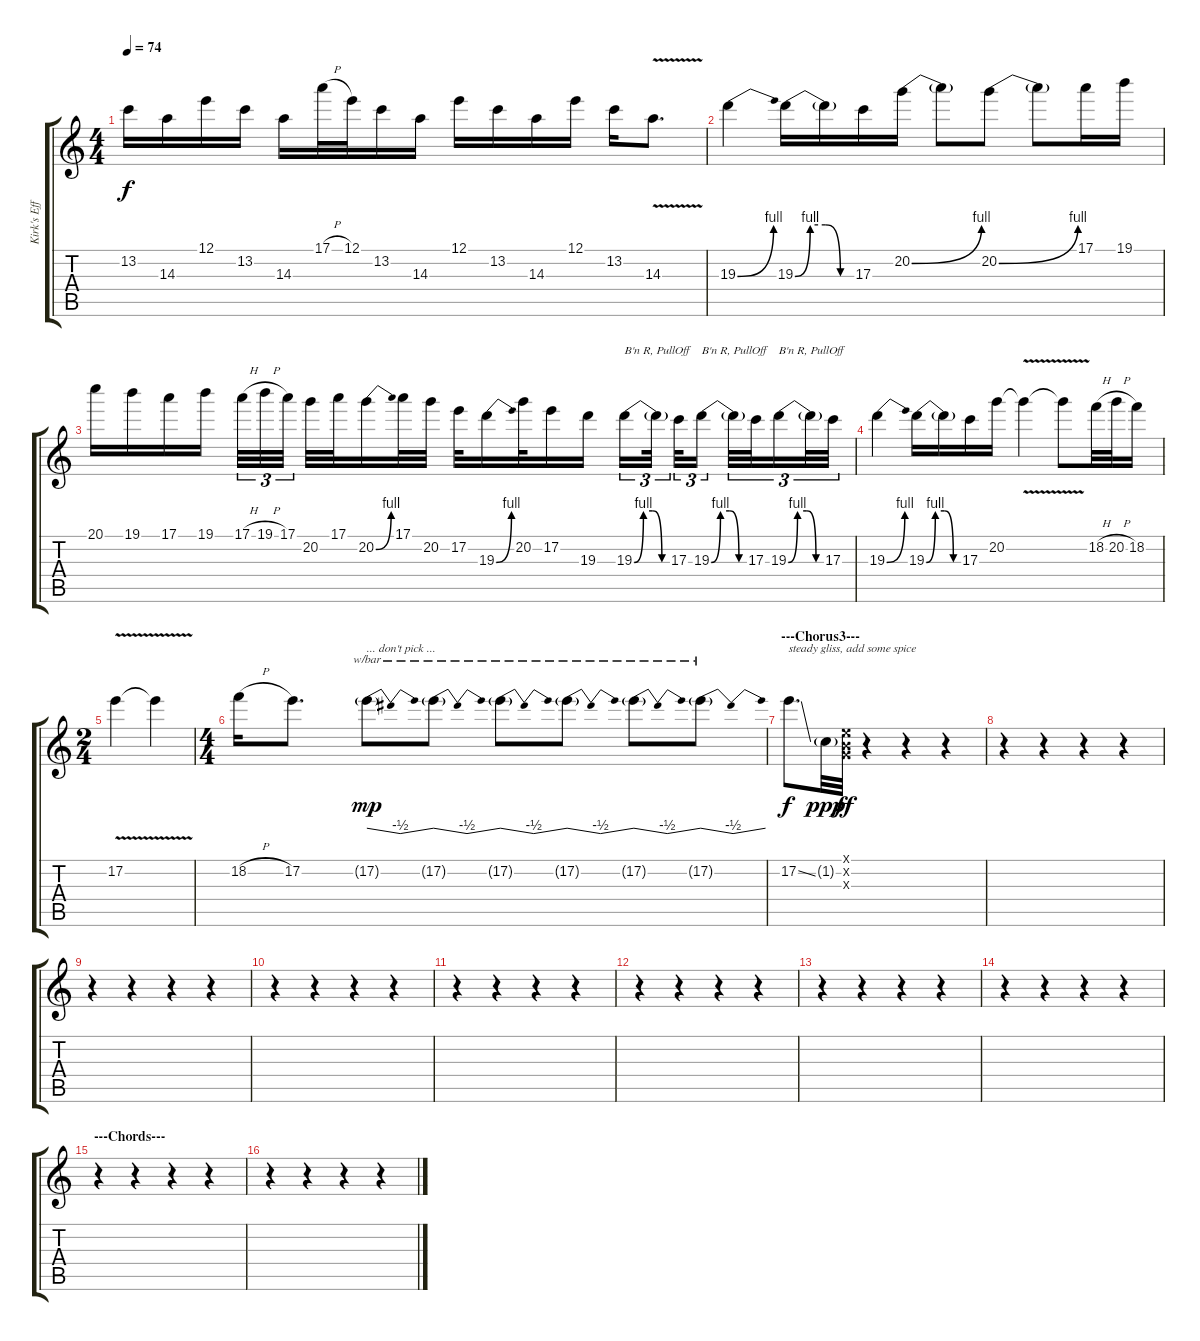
\track ("Kirk's Effects" "Kirk's Eff") {instrument electricguitarjazz}
\staff {score tabs}
\tuning (E4 B3 G3 D3 A2 E2) {hide}
\ts (4 4)
\tempo 74
\clef g2
\ks c
13.2.16{dy f} 14.3.16 12.1.16 13.2.16 14.3.16 17.1{h}.32 12.1.32 13.2.16 14.3.16 12.1.16 13.2.16 14.3.16 12.1.16 13.2.16 14.3{v}.8{d} |
19.3{be (bend 0 0 60 4)}.4 19.3{be (custom 0 0 15 4 30 4 45 0 60 0)}.16 19.3{t}.16 17.3.16 20.2{be (bend 0 0 60 4)}.16 20.2{t}.8 20.2{be (bend 0 0 60 4)}.8 20.2{t}.8 17.1.16 19.1.16 |
20.1.16 19.1.16 17.1.16 19.1.16 17.1{h}.32{tu (3 2)} 19.1{h}.32{tu (3 2)} 17.1.32{tu (3 2)} 20.2.32 17.1.32 20.2{be (bend 0 0 60 4)}.16 17.1.32 20.2.32 17.2.32 19.3{be (bend 0 0 60 4)}.16 20.2.32 17.2.16 19.3.16 19.3{be (custom 0 0 15 4 30 4 45 0 60 0)}.16{tu (3 2) txt "B'n R, PullOff"} 19.3{t}.32{tu (3 2)} 17.3.32{tu (3 2)} 19.3{be (custom 0 0 15 4 30 4 45 0 60 0)}.16{tu (3 2) txt "B'n R, PullOff"} 19.3{t}.32{tu (3 2)} 17.3.32{tu (3 2)} 19.3{be (custom 0 0 15 4 30 4 45 0 60 0)}.16{tu (3 2) txt "B'n R, PullOff"} 19.3{t}.32{tu (3 2)} 17.3.32{tu (3 2)} |
19.3{be (bend 0 0 60 4)}.4 19.3{be (custom 0 0 15 4 30 4 45 0 60 0)}.16 19.3{t}.16 17.3.16 20.2.16 20.2{v t}.4 20.2{t}.8 18.2{h}.32 20.2{h}.32 18.2.16 |
\ts (2 4)
17.2{v}.4 17.2{t}.4 |
\ts (4 4)
18.2{h}.16 17.2.8{d} 17.2{g}.8{tbe (dip default 0 0 30 -2 60 0) txt "... don't pick ..." dy mp} 17.2{g}.8{tbe (dip default 0 0 30 -2 60 0)} 17.2{g}.8{tbe (dip default 0 0 30 -2 60 0)} 17.2{g}.8{tbe (dip default 0 0 30 -2 60 0)} 17.2{g}.8{tbe (dip default 0 0 30 -2 60 0)} 17.2{g}.8{tbe (dip default 0 0 30 -2 60 0)} |
\section ("" "---Chorus3---")
17.2{ss}.8{d txt "steady gliss, add some spice" dy f} 1.2{g}.32{dy ppp} (0.1{x} 0.2{x} 0.3{x}).32{dy ff} r.4 r.4 r.4 |
r.4 r.4 r.4 r.4 |
r.4 r.4 r.4 r.4 |
r.4 r.4 r.4 r.4 |
r.4 r.4 r.4 r.4 |
r.4 r.4 r.4 r.4 |
r.4 r.4 r.4 r.4 |
r.4 r.4 r.4 r.4 |
\section ("" "---Chords---")
r.4 r.4 r.4 r.4 |
r.4 r.4 r.4 r.4
